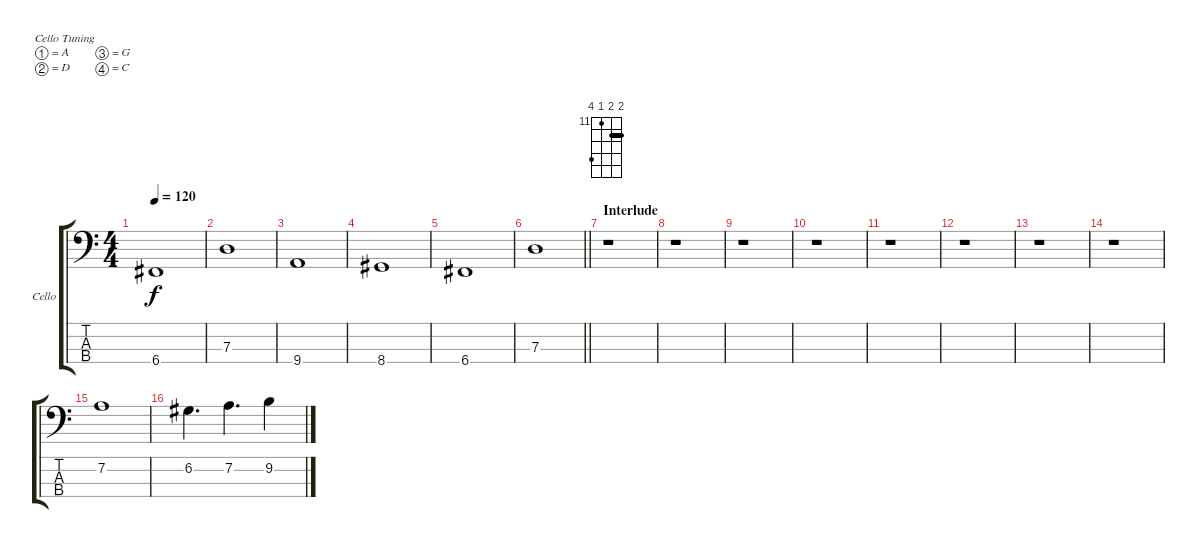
\bracketExtendMode groupsimilarinstruments
\firstSystemTrackNameOrientation horizontal
\otherSystemsTrackNameOrientation horizontal
\track ("Cello" "Cello") {instrument cello}
\staff {score tabs}
\tuning (A3 D3 G2 C2)
\chord ("" 7 7 6 9) {firstfret 6 barre 7}
\chord ("" 12 12 11 14) {firstfret 11 barre 12}
\ts (4 4)
\tempo 120
\clef f4
\ks c
6.4.1{dy f} |
7.3.1{ch ""} |
9.4.1{ch ""} |
8.4.1 |
6.4.1 |
\barLineRight lightlight
7.3.1{ch ""} |
\section ("" "Interlude")
r.1 |
r.1 |
r.1 |
r.1 |
r.1 |
r.1 |
r.1 |
r.1 |
7.2.1 |
6.2.4{d} 7.2.4{d} 9.2.4
